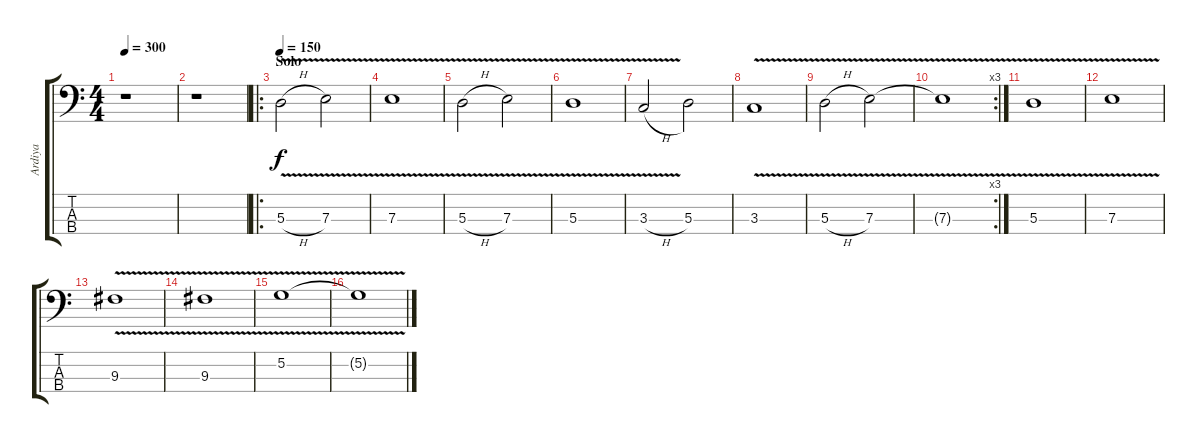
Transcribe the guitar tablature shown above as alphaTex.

\track ("Ardiya" "Ardiya") {instrument slapbass1}
\staff {score tabs}
\tuning (G2 D2 A1 E1) {hide}
\ts (4 4)
\tempo 300
\clef f4
\ks c
r.1{dy f} |
r.1 |
\ro
\section ("" "Solo")
\tempo 150
5.3{v h}.2 7.3{v}.2 |
7.3{v}.1 |
5.3{v h}.2 7.3{v}.2 |
5.3{v}.1 |
3.3{v h}.2 5.3.2 |
3.3{v}.1 |
5.3{v h}.2 7.3{v}.2 |
\rc 3
7.3{v t}.1 |
5.3{v}.1 |
7.3{v}.1 |
9.3{v}.1 |
9.3{v}.1 |
5.2{v}.1 |
5.2{v t}.1
